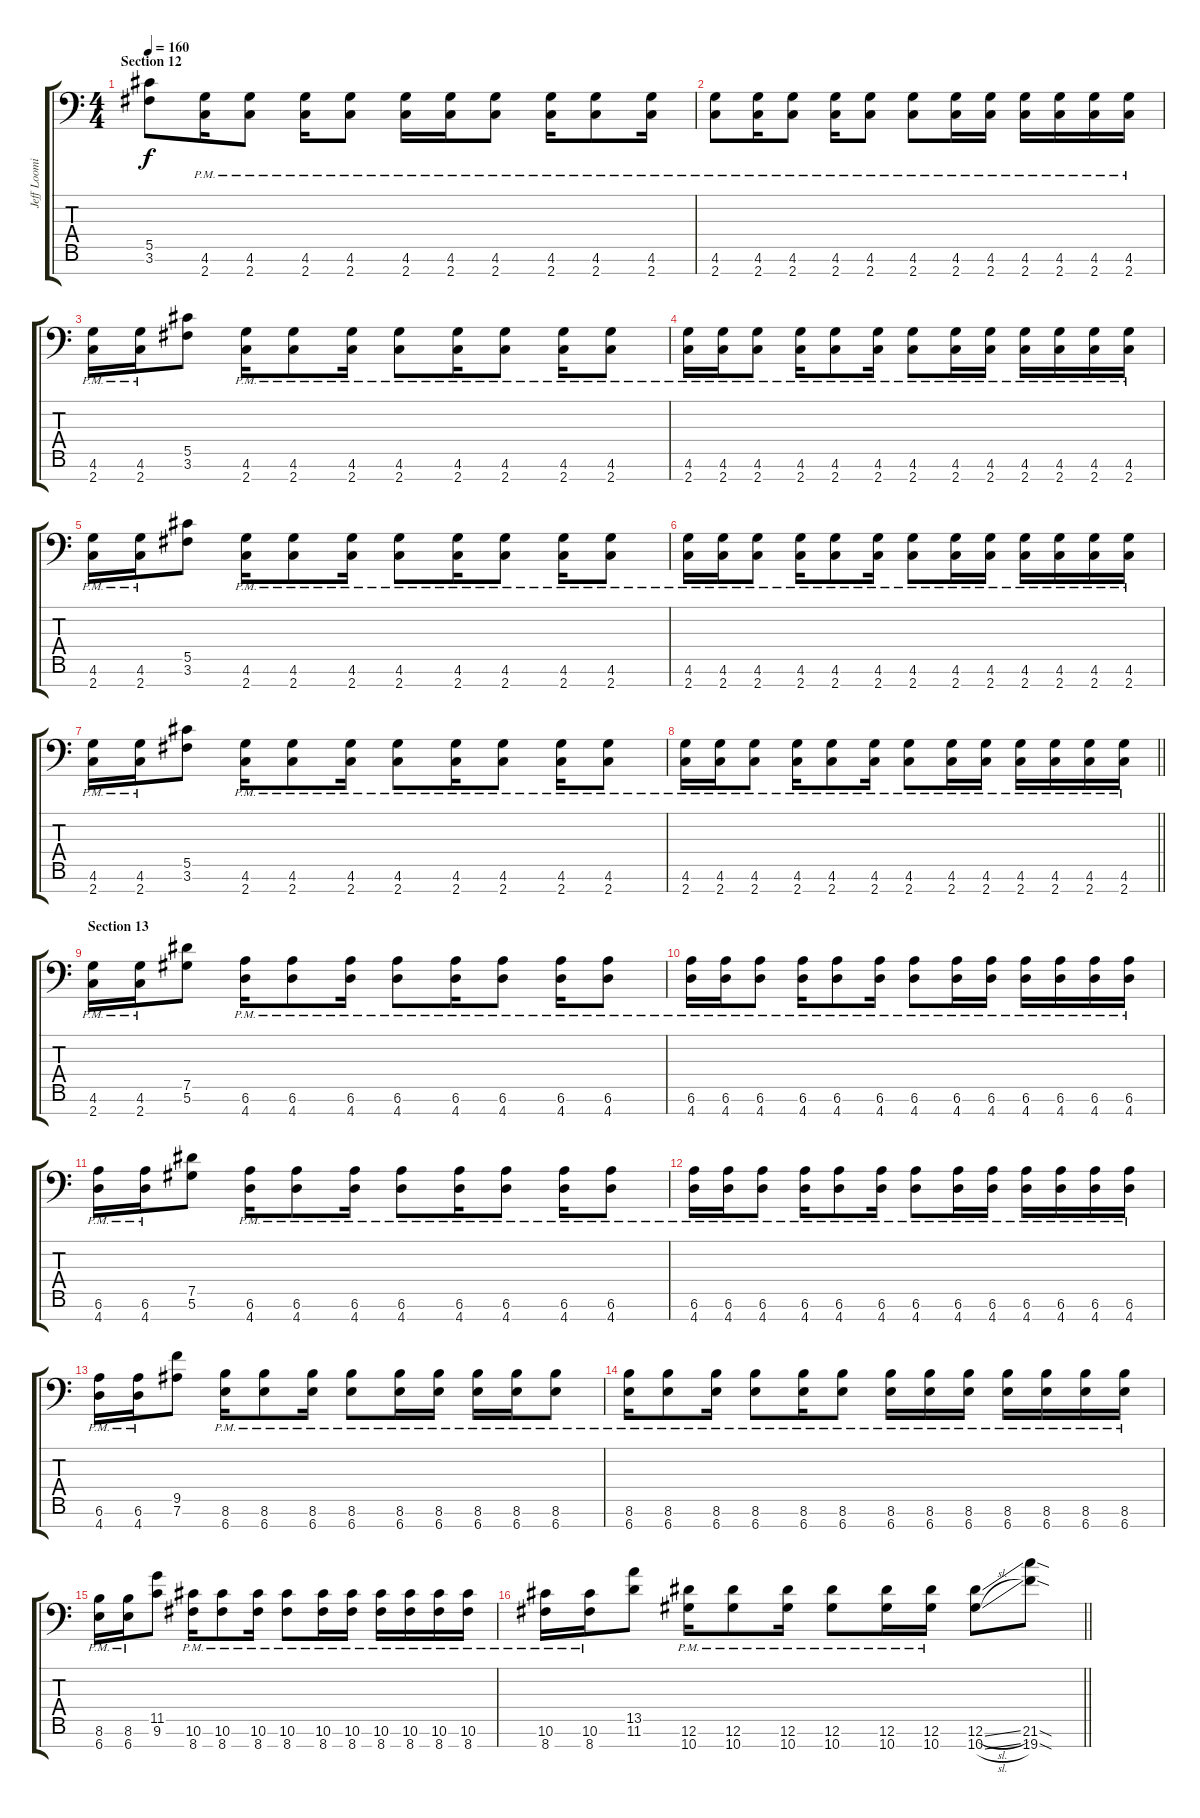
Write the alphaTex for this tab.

\track ("Jeff Loomis - rhythm guitar (left)" "Jeff Loomi") {instrument distortionguitar}
\staff {score tabs}
\tuning (Eb4 Bb3 Gb3 Db3 Ab2 Eb2 Bb1) {hide}
\ts (4 4)
\section ("" "Section 12")
\tempo 160
\clef f4
\ks c
(5.5 3.6).8{dy f} (4.6{pm} 2.7{pm}).16 (4.6{pm} 2.7{pm}).8 (4.6{pm} 2.7{pm}).16 (4.6{pm} 2.7{pm}).8 (4.6{pm} 2.7{pm}).16 (4.6{pm} 2.7{pm}).16 (4.6{pm} 2.7{pm}).8 (4.6{pm} 2.7{pm}).16 (4.6{pm} 2.7{pm}).8 (4.6{pm} 2.7{pm}).16 |
(4.6{pm} 2.7{pm}).8 (4.6{pm} 2.7{pm}).16 (4.6{pm} 2.7{pm}).8 (4.6{pm} 2.7{pm}).16 (4.6{pm} 2.7{pm}).8 (4.6{pm} 2.7{pm}).8 (4.6{pm} 2.7{pm}).16 (4.6{pm} 2.7{pm}).16 (4.6{pm} 2.7{pm}).16 (4.6{pm} 2.7{pm}).16 (4.6{pm} 2.7{pm}).16 (4.6{pm} 2.7{pm}).16 |
(4.6{pm} 2.7{pm}).16 (4.6{pm} 2.7{pm}).16 (5.5 3.6).8 (4.6{pm} 2.7{pm}).16 (4.6{pm} 2.7{pm}).8 (4.6{pm} 2.7{pm}).16 (4.6{pm} 2.7{pm}).8 (4.6{pm} 2.7{pm}).16 (4.6{pm} 2.7{pm}).8 (4.6{pm} 2.7{pm}).16 (4.6{pm} 2.7{pm}).8 |
(4.6{pm} 2.7{pm}).16 (4.6{pm} 2.7{pm}).16 (4.6{pm} 2.7{pm}).8 (4.6{pm} 2.7{pm}).16 (4.6{pm} 2.7{pm}).8 (4.6{pm} 2.7{pm}).16 (4.6{pm} 2.7{pm}).8 (4.6{pm} 2.7{pm}).16 (4.6{pm} 2.7{pm}).16 (4.6{pm} 2.7{pm}).16 (4.6{pm} 2.7{pm}).16 (4.6{pm} 2.7{pm}).16 (4.6{pm} 2.7{pm}).16 |
(4.6{pm} 2.7{pm}).16 (4.6{pm} 2.7{pm}).16 (5.5 3.6).8 (4.6{pm} 2.7{pm}).16 (4.6{pm} 2.7{pm}).8 (4.6{pm} 2.7{pm}).16 (4.6{pm} 2.7{pm}).8 (4.6{pm} 2.7{pm}).16 (4.6{pm} 2.7{pm}).8 (4.6{pm} 2.7{pm}).16 (4.6{pm} 2.7{pm}).8 |
(4.6{pm} 2.7{pm}).16 (4.6{pm} 2.7{pm}).16 (4.6{pm} 2.7{pm}).8 (4.6{pm} 2.7{pm}).16 (4.6{pm} 2.7{pm}).8 (4.6{pm} 2.7{pm}).16 (4.6{pm} 2.7{pm}).8 (4.6{pm} 2.7{pm}).16 (4.6{pm} 2.7{pm}).16 (4.6{pm} 2.7{pm}).16 (4.6{pm} 2.7{pm}).16 (4.6{pm} 2.7{pm}).16 (4.6{pm} 2.7{pm}).16 |
(4.6{pm} 2.7{pm}).16 (4.6{pm} 2.7{pm}).16 (5.5 3.6).8 (4.6{pm} 2.7{pm}).16 (4.6{pm} 2.7{pm}).8 (4.6{pm} 2.7{pm}).16 (4.6{pm} 2.7{pm}).8 (4.6{pm} 2.7{pm}).16 (4.6{pm} 2.7{pm}).8 (4.6{pm} 2.7{pm}).16 (4.6{pm} 2.7{pm}).8 |
\barLineRight lightlight
(4.6{pm} 2.7{pm}).16 (4.6{pm} 2.7{pm}).16 (4.6{pm} 2.7{pm}).8 (4.6{pm} 2.7{pm}).16 (4.6{pm} 2.7{pm}).8 (4.6{pm} 2.7{pm}).16 (4.6{pm} 2.7{pm}).8 (4.6{pm} 2.7{pm}).16 (4.6{pm} 2.7{pm}).16 (4.6{pm} 2.7{pm}).16 (4.6{pm} 2.7{pm}).16 (4.6{pm} 2.7{pm}).16 (4.6{pm} 2.7{pm}).16 |
\section ("" "Section 13")
(4.6{pm} 2.7{pm}).16 (4.6{pm} 2.7{pm}).16 (7.5 5.6).8 (6.6{pm} 4.7{pm}).16 (6.6{pm} 4.7{pm}).8 (6.6{pm} 4.7{pm}).16 (6.6{pm} 4.7{pm}).8 (6.6{pm} 4.7{pm}).16 (6.6{pm} 4.7{pm}).8 (6.6{pm} 4.7{pm}).16 (6.6{pm} 4.7{pm}).8 |
(6.6{pm} 4.7{pm}).16 (6.6{pm} 4.7{pm}).16 (6.6{pm} 4.7{pm}).8 (6.6{pm} 4.7{pm}).16 (6.6{pm} 4.7{pm}).8 (6.6{pm} 4.7{pm}).16 (6.6{pm} 4.7{pm}).8 (6.6{pm} 4.7{pm}).16 (6.6{pm} 4.7{pm}).16 (6.6{pm} 4.7{pm}).16 (6.6{pm} 4.7{pm}).16 (6.6{pm} 4.7{pm}).16 (6.6{pm} 4.7{pm}).16 |
(6.6{pm} 4.7{pm}).16 (6.6{pm} 4.7{pm}).16 (7.5 5.6).8 (6.6{pm} 4.7{pm}).16 (6.6{pm} 4.7{pm}).8 (6.6{pm} 4.7{pm}).16 (6.6{pm} 4.7{pm}).8 (6.6{pm} 4.7{pm}).16 (6.6{pm} 4.7{pm}).8 (6.6{pm} 4.7{pm}).16 (6.6{pm} 4.7{pm}).8 |
(6.6{pm} 4.7{pm}).16 (6.6{pm} 4.7{pm}).16 (6.6{pm} 4.7{pm}).8 (6.6{pm} 4.7{pm}).16 (6.6{pm} 4.7{pm}).8 (6.6{pm} 4.7{pm}).16 (6.6{pm} 4.7{pm}).8 (6.6{pm} 4.7{pm}).16 (6.6{pm} 4.7{pm}).16 (6.6{pm} 4.7{pm}).16 (6.6{pm} 4.7{pm}).16 (6.6{pm} 4.7{pm}).16 (6.6{pm} 4.7{pm}).16 |
(6.6{pm} 4.7{pm}).16 (6.6{pm} 4.7{pm}).16 (9.5 7.6).8 (8.6{pm} 6.7{pm}).16 (8.6{pm} 6.7{pm}).8 (8.6{pm} 6.7{pm}).16 (8.6{pm} 6.7{pm}).8 (8.6{pm} 6.7{pm}).16 (8.6{pm} 6.7{pm}).16 (8.6{pm} 6.7{pm}).16 (8.6{pm} 6.7{pm}).16 (8.6{pm} 6.7{pm}).8 |
(8.6{pm} 6.7{pm}).16 (8.6{pm} 6.7{pm}).8 (8.6{pm} 6.7{pm}).16 (8.6{pm} 6.7{pm}).8 (8.6{pm} 6.7{pm}).16 (8.6{pm} 6.7{pm}).8 (8.6{pm} 6.7{pm}).16 (8.6{pm} 6.7{pm}).16 (8.6{pm} 6.7{pm}).16 (8.6{pm} 6.7{pm}).16 (8.6{pm} 6.7{pm}).16 (8.6{pm} 6.7{pm}).16 (8.6{pm} 6.7{pm}).16 |
(8.6{pm} 6.7{pm}).16 (8.6{pm} 6.7{pm}).16 (11.5 9.6).8 (10.6{pm} 8.7{pm}).16 (10.6{pm} 8.7{pm}).8 (10.6{pm} 8.7{pm}).16 (10.6{pm} 8.7{pm}).8 (10.6{pm} 8.7{pm}).16 (10.6{pm} 8.7{pm}).16 (10.6{pm} 8.7{pm}).16 (10.6{pm} 8.7{pm}).16 (10.6{pm} 8.7{pm}).16 (10.6{pm} 8.7{pm}).16 |
\barLineRight lightlight
(10.6{pm} 8.7{pm}).16 (10.6{pm} 8.7{pm}).16 (13.5 11.6).8 (12.6{pm} 10.7{pm}).16 (12.6{pm} 10.7{pm}).8 (12.6{pm} 10.7{pm}).16 (12.6{pm} 10.7{pm}).8 (12.6{pm} 10.7{pm}).16 (12.6{pm} 10.7{pm}).16 (12.6{sl} 10.7{sl}).8 (21.6{sod} 19.7{sod}).8
